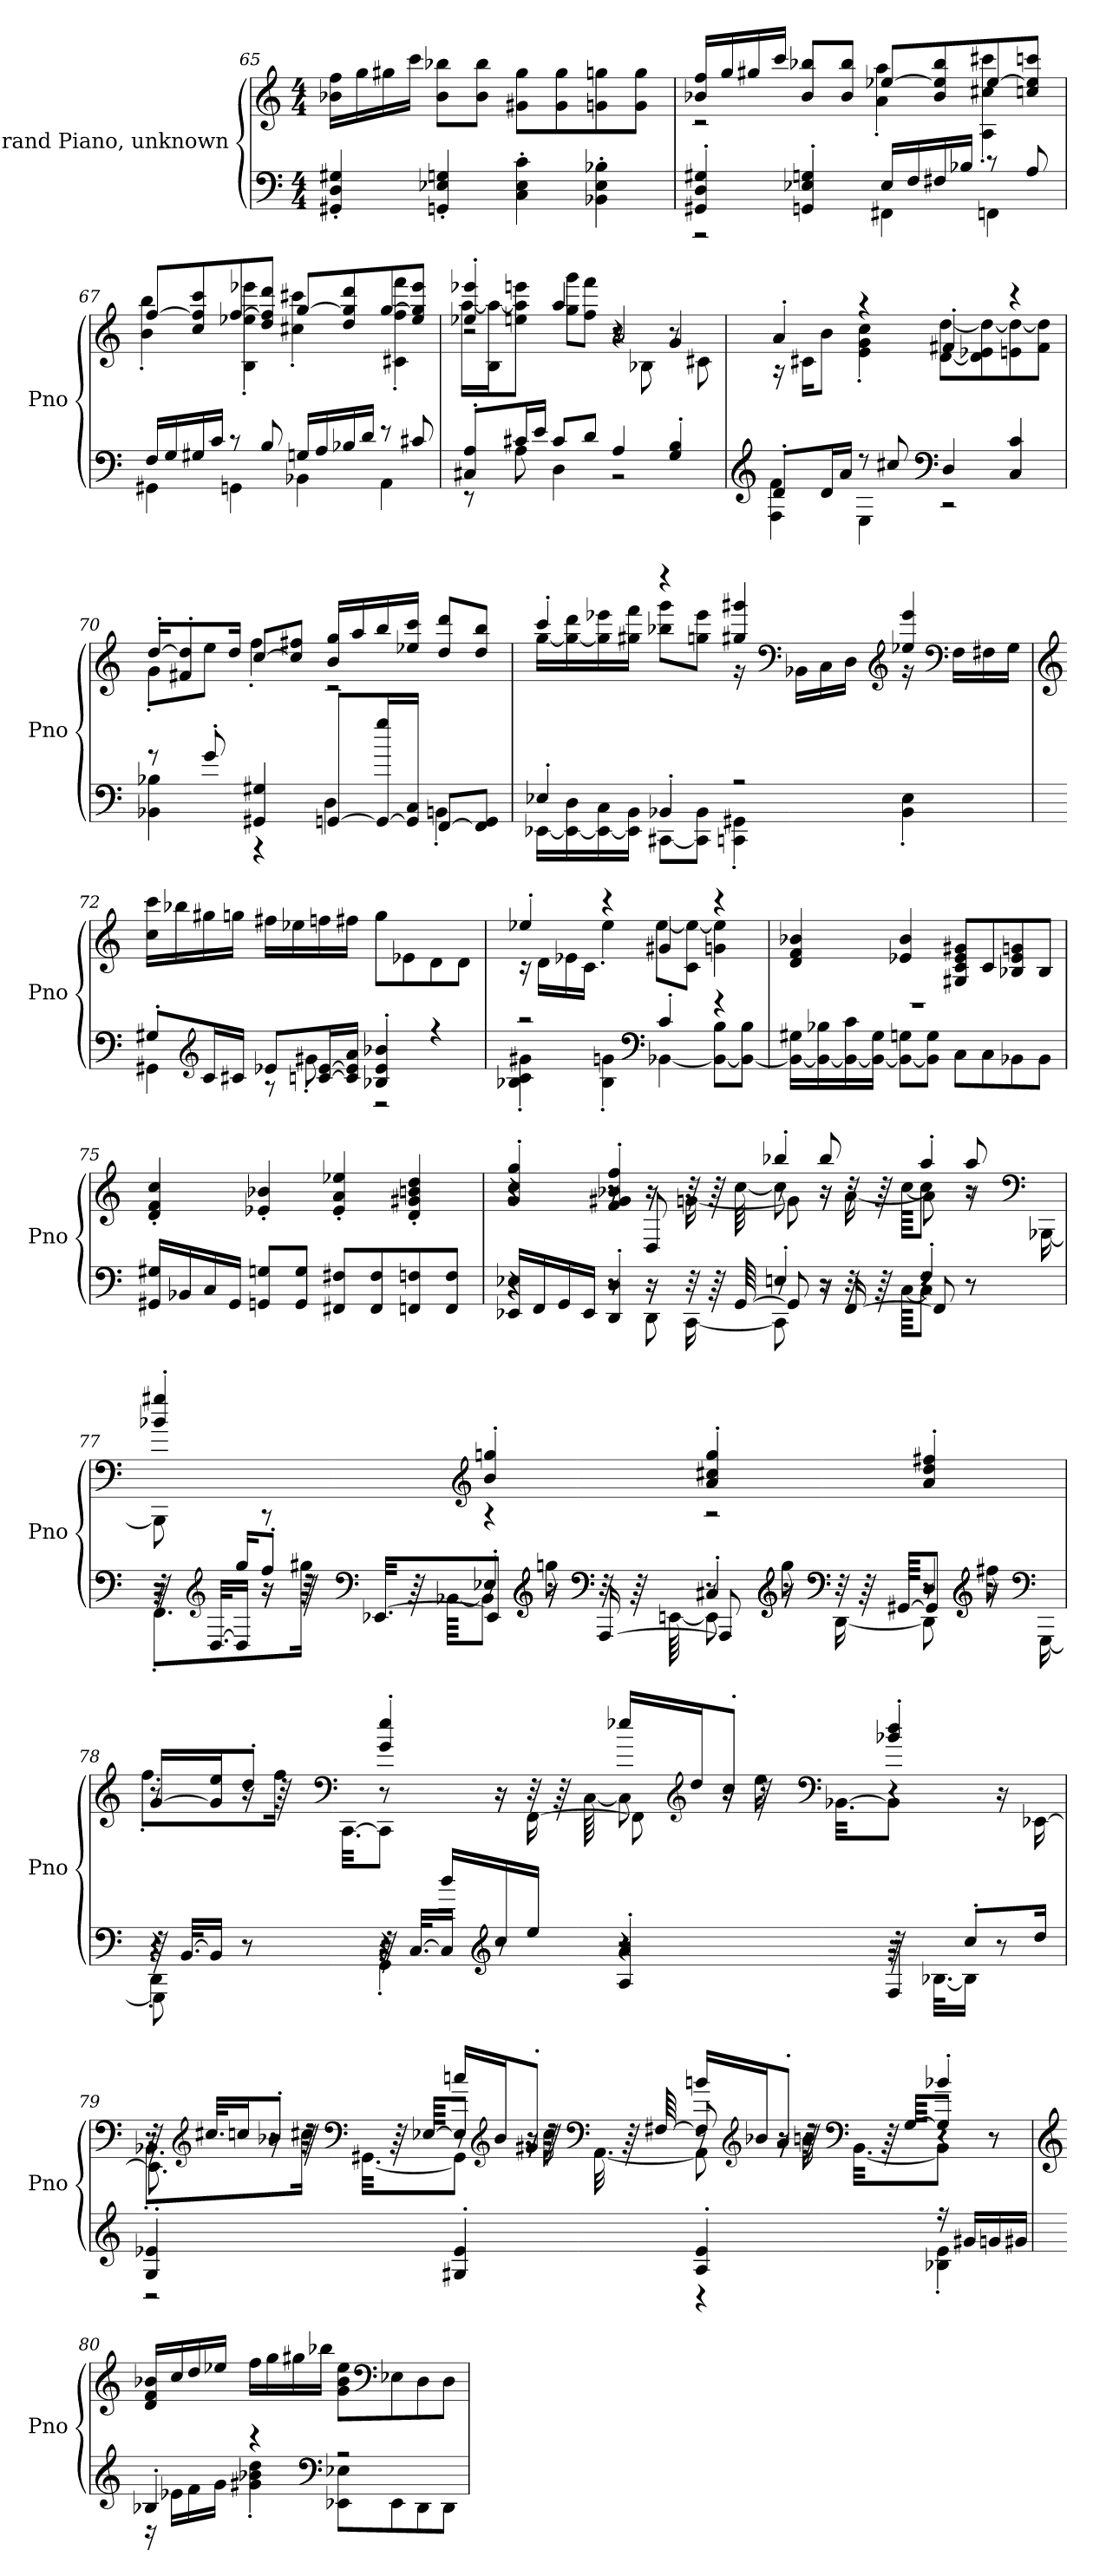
**kern	**kern
*part1	*part1
*staff2	*staff1
*I"Grand Piano, unknown	*
*I'Pno	*
*clefF4	*clefG2
*k[]	*k[]
*M4/4	*M4/4
=65	=65
4GG#X/' 4D/' 4G#X/'	16b-X\ 16ff\LL
.	16gg\
.	16gg#X\
.	16ccc\JJ
4GGn/' 4E-X/' 4Gn/'	8b-\ 8bb-X\L
.	8b-\ 8bb-\J
4C\' 4E-\' 4c\'	8g#X\ 8gg#\L
.	8g#\ 8gg#\
4BB-X\' 4E-\' 4B-X\'	8gn\ 8ggn\
.	8g\ 8gg\J
!!LO:LB:g=z
=66	=66
*^	*^
4GG#X/' 4D/' 4G#X/'	2r	16b-X/ 16ff/LL	2r
.	.	16gg/	.
.	.	16gg#X/	.
.	.	16ccc/JJ	.
4GGn/' 4E-X/' 4Gn/'	.	8b-/ 8bb-X/L	.
.	.	8b-/ 8bb-/J	.
16E-/LL	4FF#X\	[8ee-X/L	4a\' 4aa\'
16F/	.	.	.
16F#X/	.	8b-/ 8ee-/] 8bb-/	.
16B-X/JJ	.	.	.
8r	4FFn\	[8ee-/	4A\' 4cc#X\' 4ccc#X\'
8A/	.	8ccn/ 8ee-/] 8cccn/J	.
=67	=67	=67	=67
16F/LL	4GG#X\	[8ff/L	4b\' 4bb\'
16G/	.	.	.
16G#X/	.	8cc/ 8ff/] 8ccc/	.
16c/JJ	.	.	.
8r	4GGn\	[8ff/	4B\' 4ee-X\' 4eee-X\'
8B/	.	8dd/ 8ff/] 8ddd/J	.
16Gn/LL	4BB-X\	[8gg/L	4cc#X\' 4ccc#X\'
16A/	.	.	.
16B-X/	.	8dd/ 8gg/] 8ddd/	.
16d/JJ	.	.	.
8r	4AA\	[8gg/	4c#X\' 4ff\' 4fff\'
8c#X/	.	8ee-/ 8gg/] 8eee-/J	.
!!LO:LB:g=z
=68	=68	=68	=68
*	*	*	*^
8C#X/' 8A/'L	8r	4ee-X/' 4eee-X/'	[16aa\LL	2r
.	.	.	16B\ 16aa\_J	.
16c#X/L	8A\	.	8een\ 8aa\] 8eeen\J	.
16e/JJ	.	.	.	.
8c#/L	4D\	4aa/	8gg\ 8ggg\L	.
8d/J	.	.	8ff\ 8fff\J	.
4A/	2r	2a/	8r	4r
.	.	.	8B-X\	.
4G/' 4B/'	.	.	8r	4g/
.	.	.	8c#X\	.
*	*	*v	*v	*v
=69	=69	=69
*clefG2	*	*
*	*	*^
8d'/L	4F\ 4f\	4a'/	16r
.	.	.	16c#X\KL
16d/L	.	.	8b\J
16a/JJ	.	.	.
8r	4E\	4r	4e\' 4g\' 4cc\'
8cc#X/	.	.	.
*clefF4	*	*	*
4D/	2r	4f#X'/	[8d\ [8dd\L
.	.	.	8d\] 8e-X\ 8dd\_
4C/ 4c/	.	4r	8en\ 8dd\_
.	.	.	8f#\ 8dd\]J
!!LO:LB:g=z	!!
=70	=70	=70	=70
8r	4BB-X\ 4B-X\	[16dd'/KL	8g'\L
.	.	8f#X/' 8dd/]'	.
8g'/	.	.	8ee\J
.	.	16dd/Jk	.
4GG#X/ 4G#X/	4r	[8cc/L	4ff'\
.	.	8cc/] 8ff#X/J	.
[8GGn/L	4D\	16b/ 16gg/LL	2r
.	.	16aa/	.
16GG/_ 16gg/L	.	16bb/	.
16GG/] 16C/JJ	.	16ee-X/ 16ccc/JJ	.
[8FF/L	4BBn'\	8dd/ 8ddd/L	.
8FF/] 8GG/J	.	8dd/ 8bb/J	.
=71	=71	=71	=71
4E-X'/	[16EE-X\LL	4ccc'/	[16gg\LL
.	16EE-\_ 16D\	.	16gg\_ 16ddd\
.	16EE-\_ 16C\	.	16gg\] 16eee-X\
.	16EE-\] 16BB\JJ	.	16gg#X\ 16fff\JJ
4BB-X'/	[8CC#X\L	4r	8bb-X\ 8ggg\L
.	8CC#\] 8BB-\J	.	8ggn\ 8eee-\J
2r	4CCn\' 4GG#X\'	4gg#X/ 4ggg#X/	16r
*	*	*clefF4	*
.	.	.	16BB-X\LL
.	.	.	16C\
.	.	.	16D\JJ
*	*	*clefG2	*
.	4BB-\' 4E-\'	4ee-X/ 4eee-/	16r
*	*	*clefF4	*
.	.	.	16F\LL
.	.	.	16F#X\
.	.	.	16G\JJ
*	*	*v	*v
!!LO:PB:g=z
=72	=72	=72
*	*	*clefG2
8G#X'/L	4GG#X\	16cc\ 16ccc\LL
.	.	16bb-X\
*clefG2	*	*
16c/L	.	16gg#X\
16c#X/JJ	.	16ggn\JJ
8e-X/L	8r	16ff#X\LL
.	.	16ee-X\
[16cn/ [16e-/L	8g#X'\	16ffn\
16c/] 16e-/] 16a/JJ	.	16ff#X\JJ
4B-X/' 4e-/' 4b-X/'	2r	8gg\L
.	.	8e-X\
4r	.	8d\
.	.	8d\J
=73	=73	=73
*	*	*^
2r	4B-X\' 4c\' 4g#X\'	4ee-X'/	16r
.	.	.	16d\LL
.	.	.	16e-X\
.	.	.	16c\JJ
.	4B-\' 4gn\'	4r	4ee-'\
*clefF4	*	*	*
4c'/	[4BB-X\	4g#X/	[8ee-\L
.	.	.	8c\ 8ee-\_J
4r	8BB-\_ 8B-\L	4r	4gn\ 4ee-\]
.	8BB-\_ 8B-\J	.	.
*	*	*v	*v
!!LO:LB:g=z
=74	=74	=74
1r	16BB-\_ 16G#X\LL	4d/ 4f/ 4b-X/
.	16BB-\_ 16B-X\	.
.	16BB-\_ 16c\	.
.	16BB-\_ 16G#\JJ	.
.	8BB-\_ 8Gn\L	4e-X/ 4b-/
.	8BB-\] 8G\J	.
.	8C\L	8G#X/ 8c/ 8e-/ 8g#X/L
.	8C\	8c/
.	8BB-X\	8B-X/ 8e-/ 8gn/
.	8BB-\J	8B-/J
*v	*v	*
=75	=75
16GG#X/ 16G#X/LL	4d/' 4f/' 4cc/'
16BB-X/	.
16C/	.
16GG#/JJ	.
8GGn/ 8Gn/L	4e-X/' 4b-X/'
8GG/ 8G/J	.
8FF#X/ 8F#X/L	4e-/' 4a/' 4ee-X/'
8FF#/ 8F#/	.
8FFn/ 8Fn/	4d/' 4g#X/' 4bn/' 4dd/'
8FF/ 8F/J	.
!!LO:LB:g=z
=76	=76
*^	*^
*	*^	*	*^
*	*	*^	*	*	*^
16EE-X/ 16E-X/LL	4r	4r	4r	4g/' 4cc/' 4gg/'	4r	4r	4r
16FF/	.	.	.	.	.	.	.
16GG/	.	.	.	.	.	.	.
16EE-/JJ	.	.	.	.	.	.	.
4DD/' 4D/'	8r	8r	8r	4f/' 4g#X/' 4b-X/' 4ff/'	8r	8r	8r
.	8DD\	16r	16r	.	16r	8D/	16r
.	.	32r	[16CC\	.	32r	.	[16gn\
.	.	64r	.	.	64r	.	.
.	.	[64GG/	.	.	[64cc\	.	.
4En'/	8r	8GG/]	8CC\]	4bb-X'/	8cc\]	8r	8g\]
.	16r	16r	8r	.	16r	8bb-/	16r
.	32r	[16FF/	.	.	32r	.	[16a\
.	64r	.	.	.	64r	.	.
.	[64C\KKKL	.	.	.	[64cc\KKKL	.	.
4F'/	8C\J]	8FF/]	4r	4aa'/	8cc\J]	8r	8a\]
.	8r	8r	.	.	8r	8aa/	16r
*	*	*	*	*clefF4	*	*	*
.	.	.	.	.	.	.	[16BBB-X\
*	*	*	*	*	*v	*v	*v
!!LO:LB:g=z
=77	=77	=77	=77	=77	=77
16r	8.FF'\L	64r	8r	4b-X/' 4gg#X/'	8BBB-\]
*clefG2	*	*	*	*	*
.	.	[32.D/KLL	.	.	.
16gg/KL	.	16D/JJ]	.	.	.
8ff'/J	.	16r	16r	.	8r
.	16gg#X\Jk	64r	32r	.	.
*clefF4	*	*	*	*	*
.	.	[32.EE-X/KKL	.	.	.
.	.	.	64r	.	.
.	.	.	[64BB-X\KKKL	.	.
*	*	*	*	*clefG2	*
4E-X'/	8r	8EE-/J]	8BB-\J]	4b-/' 4ggn/'	4r
*clefG2	*	*	*	*	*
.	8ggn\	16r	16r	.	.
*clefF4	*	*	*	*	*
.	.	[16AAA/	32r	.	.
.	.	.	64r	.	.
.	.	.	[64EEn\	.	.
4C#X'/	8r	8AAA/]	8EE\]	4a/' 4cc#X/' 4gg/'	2r
*clefG2	*	*	*	*	*
.	8gg\	16r	16r	.	.
*clefF4	*	*	*	*	*
.	.	32r	[16DD\	.	.
.	.	64r	.	.	.
.	.	[64GG#X/KKKL	.	.	.
4D'/	8r	8GG#/J]	8DD\]	4a/' 4dd/' 4ff#X/'	.
*clefG2	*	*	*	*	*
.	8ff#X\	8r	16r	.	.
*clefF4	*	*	*	*	*
.	.	.	[16GGG\	.	.
!!LO:LB:g=z
=78	=78	=78	=78	=78	=78
*	*	*	*	*	*^
64r	4DD'\	4r	8GGG\]	[16g/LL	8.ff'\L	8r
[32.BB/KLL	.	.	.	.	.	.
16BB/JJ]	.	.	.	16g/] 16ee/J	.	.
8r	.	.	8r	8dd'/J	.	16r
.	.	.	.	.	16ff\Jk	64r
*	*	*	*	*clefF4	*	*
.	.	.	.	.	.	[32.CC\KKL
16r	4GG'\	64r	4r	4g/' 4ee/'	8r	8CC\J]
.	.	[32.C/KLL	.	.	.	.
16dd/LL	.	16C/JJ]	.	.	.	.
*clefG2	*	*	*	*	*	*
16cc/	.	8r	.	.	16r	16r
16ee/JJ	.	.	.	.	32r	[16FF\
.	.	.	.	.	64r	.
.	.	.	.	.	[64C\	.
4A/' 4a/'	4r	4r	2r	16ee-X/LL	8C\]	8FF\]
*	*	*	*	*clefG2	*	*
.	.	.	.	16dd/J	.	.
.	.	.	.	8cc'/J	16r	16r
.	.	.	.	.	16ee-\	64r
*	*	*	*	*clefF4	*	*
.	.	.	.	.	.	[32.BB-X\KKL
16r	64r	4F'/	.	4b-X/' 4dd/'	4r	8BB-\J]
.	[32.B-X\KLL	.	.	.	.	.
8cc'/L	16B-\JJ]	.	.	.	.	.
.	8r	.	.	.	.	16r
16dd/Jk	.	.	.	.	.	[16EE-X\
*	*v	*v	*v	*	*	*
!!LO:PB:g=z
=79	=79	=79	=79	=79
*	*	*	*	*^
4G/' 4e-X/'	2r	64r	8.BB-X'\L	8r	8.EE-\]
*	*	*clefG2	*	*	*
.	.	32.cc#X/KLL	.	.	.
.	.	16ccn/J	.	.	.
.	.	8b-X'/J	.	16r	.
.	.	.	16cc#X\Jk	32r	64r
*	*	*clefF4	*	*	*
.	.	.	.	.	[32.GG#X\KKL
.	.	.	.	64r	.
.	.	.	.	[64E-X/KKKL	.
4G#X/' 4e-/'	.	16ccn/LL	8r	8E-/J]	8GG#\J]
*	*	*clefG2	*	*	*
.	.	16b-/J	.	.	.
.	.	8g#X'/J	16r	16r	16r
.	.	.	16cc\	32r	64r
*	*	*clefF4	*	*	*
.	.	.	.	.	[32.AA\
.	.	.	.	64r	.
.	.	.	.	[64F#X/	.
4A/' 4e-/'	4r	16bn/LL	8r	8F#/]	8AA\]
*	*	*clefG2	*	*	*
.	.	16b-X/J	.	.	.
.	.	8a'/J	16r	16r	16r
.	.	.	16bn\	32r	64r
*	*	*clefF4	*	*	*
.	.	.	.	.	[32.BB-\KKL
.	.	.	.	64r	.
.	.	.	.	[64G/KKKL	.
16r	4B-X\' 4e-\'	4b-X'/	4r	8G/J]	8BB-\J]
16g#X/LL	.	.	.	.	.
16gn/	.	.	.	8r	8r
16g#X/JJ	.	.	.	.	.
*	*	*v	*v	*v	*v
!!LO:LB:g=z
=80	=80	=80
*	*	*clefG2
4B-X'/	16r	16d/ 16f/ 16b-X/LL
.	16e-X\LL	16cc/
.	16f\	16dd/
.	16g\JJ	16ee-X/JJ
4r	4g#X\' 4b-X\' 4dd\'	16ff\LL
.	.	16gg\
.	.	16gg#X\
.	.	16bb-X\JJ
*clefF4	*	*
2r	8EE-X\ 8E-X\L	8g\ 8b-\ 8ee-\L
*	*	*clefF4
.	8EE-\	8E-X\
.	8DD\	8D\
.	8DD\J	8D\J
*v	*v	*
=	=
*-	*-
